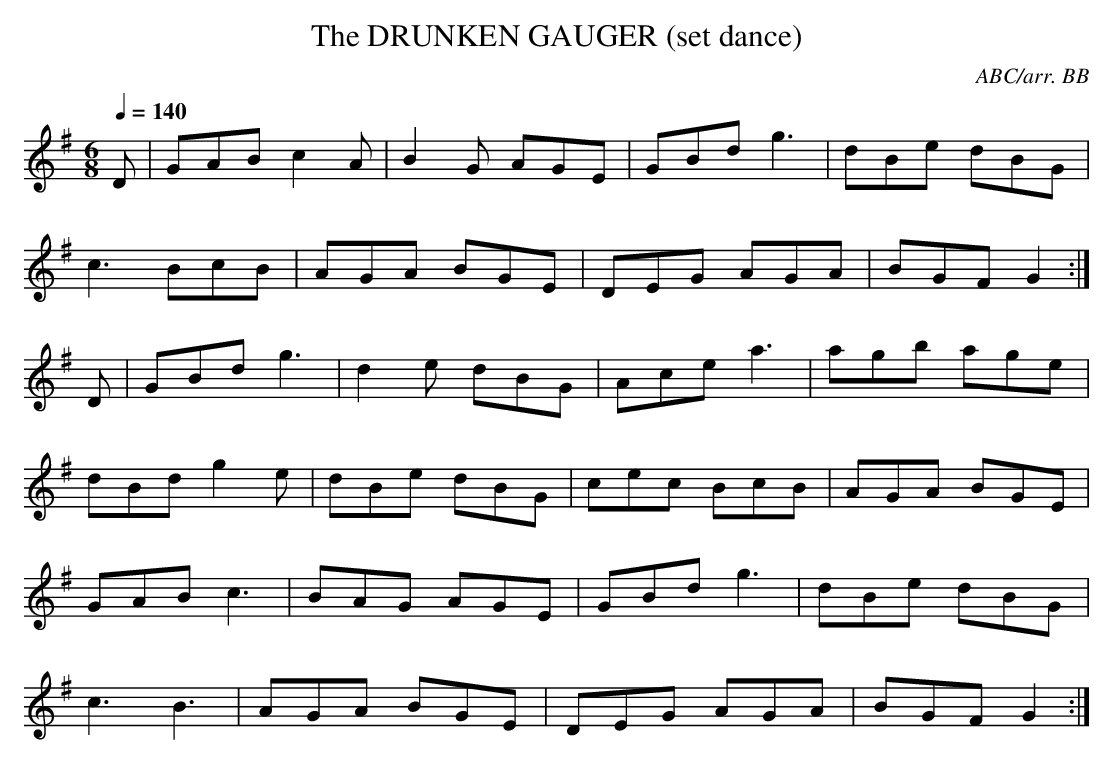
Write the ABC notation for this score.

X:1
T:DRUNKEN GAUGER (set dance), The
C:ABC/arr. BB
Q:1/4=140
M:6/8
L:1/8
K:G
D|GAB c2A|B2G AGE|GBd g3|dBe dBG|
c3 BcB|AGA BGE|DEG AGA|BGF G2:|
D|GBd g3|d2e dBG|Ace a3|agb age|
dBd g2e|dBe dBG|cec BcB|AGA BGE|
GAB c3|BAG AGE|GBd g3|dBe dBG|
c3 B3|AGA BGE|DEG AGA|BGF G2:|
